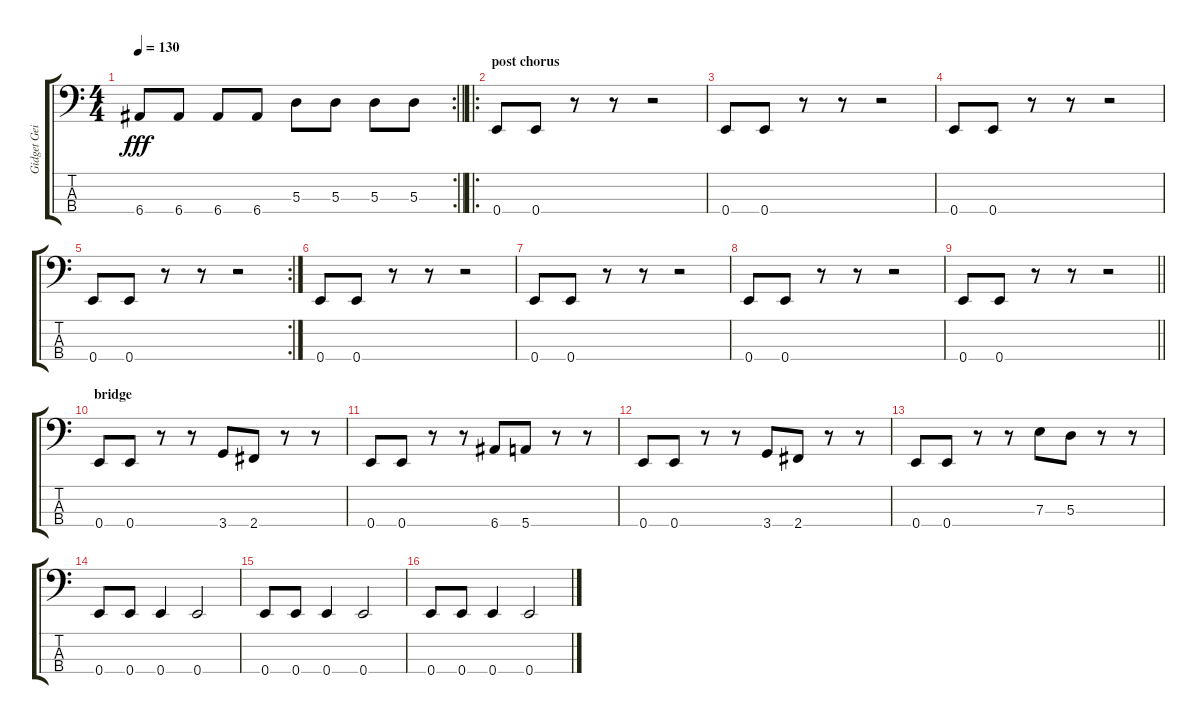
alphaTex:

\track ("Gidget Gein" "Gidget Gei") {instrument electricbasspick}
\staff {score tabs}
\tuning (G2 D2 A1 E1) {hide}
\rc 2
\ts (4 4)
\tempo 130
\clef f4
\barLineRight lightlight
\ks c
6.4.8{dy fff} 6.4.8 6.4.8 6.4.8 5.3.8 5.3.8 5.3.8 5.3.8 |
\ro
\section ("" "post chorus")
0.4.8 0.4.8 r.8 r.8 r.2 |
0.4.8 0.4.8 r.8 r.8 r.2 |
0.4.8 0.4.8 r.8 r.8 r.2 |
\rc 2
0.4.8 0.4.8 r.8 r.8 r.2 |
0.4.8 0.4.8 r.8 r.8 r.2 |
0.4.8 0.4.8 r.8 r.8 r.2 |
0.4.8 0.4.8 r.8 r.8 r.2 |
\barLineRight lightlight
0.4.8 0.4.8 r.8 r.8 r.2 |
\section ("" "bridge")
0.4.8 0.4.8 r.8 r.8 3.4.8 2.4.8 r.8 r.8 |
0.4.8 0.4.8 r.8 r.8 6.4.8 5.4.8 r.8 r.8 |
0.4.8 0.4.8 r.8 r.8 3.4.8 2.4.8 r.8 r.8 |
0.4.8 0.4.8 r.8 r.8 7.3.8 5.3.8 r.8 r.8 |
0.4.8 0.4.8 0.4.4 0.4.2 |
0.4.8 0.4.8 0.4.4 0.4.2 |
0.4.8 0.4.8 0.4.4 0.4.2
